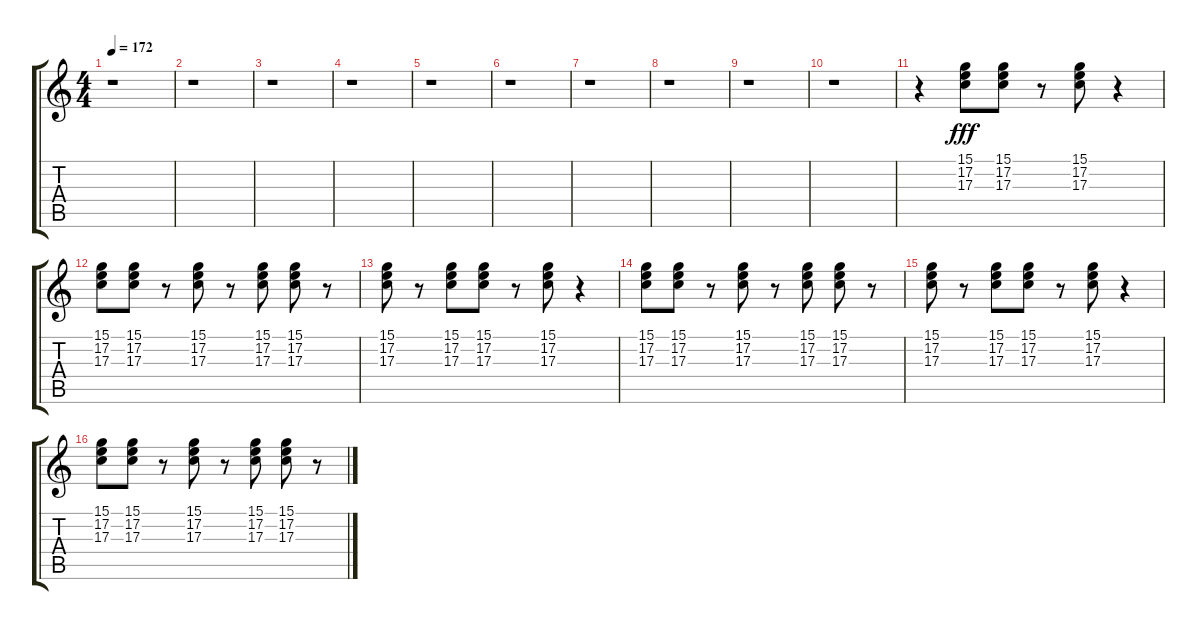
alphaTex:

\track "" {instrument harmonica}
\staff {score tabs}
\tuning (E4 B3 G3 D3 A2 E2) {hide}
\ts (4 4)
\tempo 172
\clef g2
\ks c
r.1{dy fff} |
r.1 |
r.1 |
r.1 |
r.1 |
r.1 |
r.1 |
r.1 |
r.1 |
r.1 |
r.4 (15.1 17.2 17.3).8 (15.1 17.2 17.3).8 r.8 (15.1 17.2 17.3).8 r.4 |
(15.1 17.2 17.3).8 (15.1 17.2 17.3).8 r.8 (15.1 17.2 17.3).8 r.8 (15.1 17.2 17.3).8 (15.1 17.2 17.3).8 r.8 |
(15.1 17.2 17.3).8 r.8 (15.1 17.2 17.3).8 (15.1 17.2 17.3).8 r.8 (15.1 17.2 17.3).8 r.4 |
(15.1 17.2 17.3).8 (15.1 17.2 17.3).8 r.8 (15.1 17.2 17.3).8 r.8 (15.1 17.2 17.3).8 (15.1 17.2 17.3).8 r.8 |
(15.1 17.2 17.3).8 r.8 (15.1 17.2 17.3).8 (15.1 17.2 17.3).8 r.8 (15.1 17.2 17.3).8 r.4 |
(15.1 17.2 17.3).8 (15.1 17.2 17.3).8 r.8 (15.1 17.2 17.3).8 r.8 (15.1 17.2 17.3).8 (15.1 17.2 17.3).8 r.8
